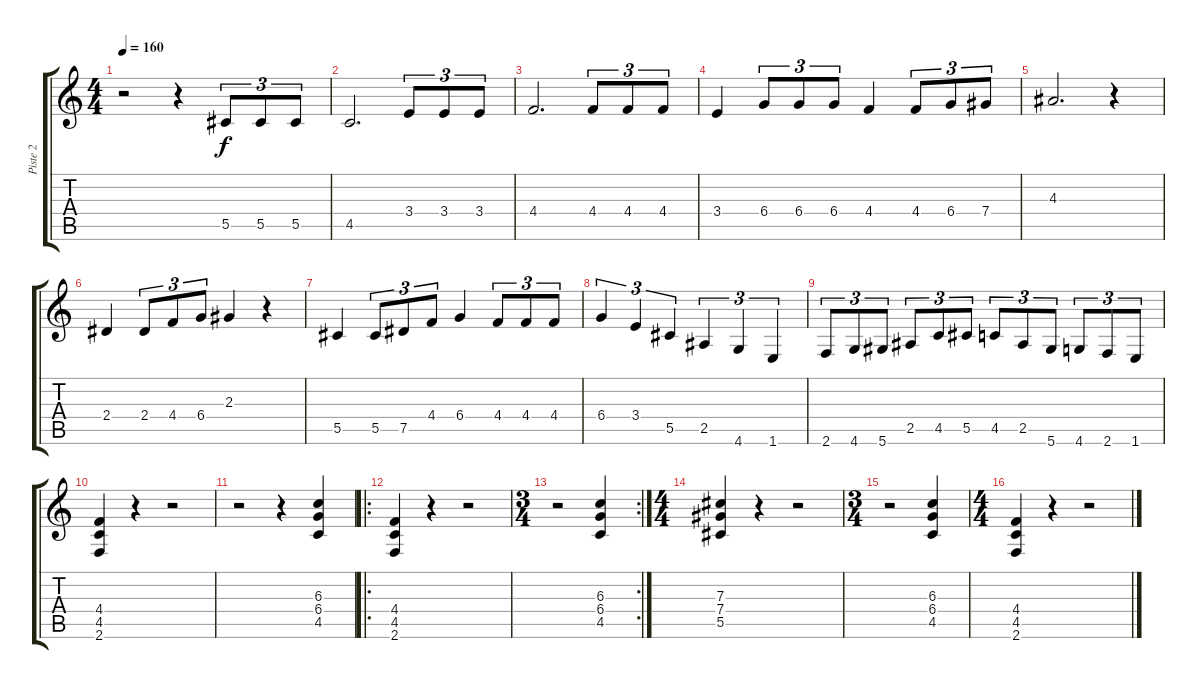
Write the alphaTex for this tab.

\track ("Piste 2" "Piste 2") {instrument distortionguitar}
\staff {score tabs}
\tuning (Eb4 Bb3 Gb3 Db3 Ab2 Eb2) {hide}
\ts (4 4)
\tempo 160
\clef g2
\ks c
r.2{dy f instrument distortionguitar} r.4 5.5.8{tu (3 2)} 5.5.8{tu (3 2)} 5.5.8{tu (3 2)} |
4.5.2{d} 3.4.8{tu (3 2)} 3.4.8{tu (3 2)} 3.4.8{tu (3 2)} |
4.4.2{d} 4.4.8{tu (3 2)} 4.4.8{tu (3 2)} 4.4.8{tu (3 2)} |
3.4.4 6.4.8{tu (3 2)} 6.4.8{tu (3 2)} 6.4.8{tu (3 2)} 4.4.4 4.4.8{tu (3 2)} 6.4.8{tu (3 2)} 7.4.8{tu (3 2)} |
4.3.2{d} r.4 |
2.4.4 2.4.8{tu (3 2)} 4.4.8{tu (3 2)} 6.4.8{tu (3 2)} 2.3.4 r.4 |
5.5.4 5.5.8{tu (3 2)} 7.5.8{tu (3 2)} 4.4.8{tu (3 2)} 6.4.4 4.4.8{tu (3 2)} 4.4.8{tu (3 2)} 4.4.8{tu (3 2)} |
6.4.4{tu (3 2)} 3.4.4{tu (3 2)} 5.5.4{tu (3 2)} 2.5.4{tu (3 2)} 4.6.4{tu (3 2)} 1.6.4{tu (3 2)} |
2.6.8{tu (3 2)} 4.6.8{tu (3 2)} 5.6.8{tu (3 2)} 2.5.8{tu (3 2)} 4.5.8{tu (3 2)} 5.5.8{tu (3 2)} 4.5.8{tu (3 2)} 2.5.8{tu (3 2)} 5.6.8{tu (3 2)} 4.6.8{tu (3 2)} 2.6.8{tu (3 2)} 1.6.8{tu (3 2)} |
(4.4 4.5 2.6).4 r.4 r.2 |
r.2 r.4 (6.3 6.4 4.5).4 |
\ro
(4.4 4.5 2.6).4 r.4{txt ""} r.2 |
\rc 2
\ts (3 4)
r.2 (6.3 6.4 4.5).4 |
\ts (4 4)
(7.3 7.4 5.5).4 r.4 r.2 |
\ts (3 4)
r.2 (6.3 6.4 4.5).4 |
\ts (4 4)
(4.4 4.5 2.6).4 r.4 r.2
